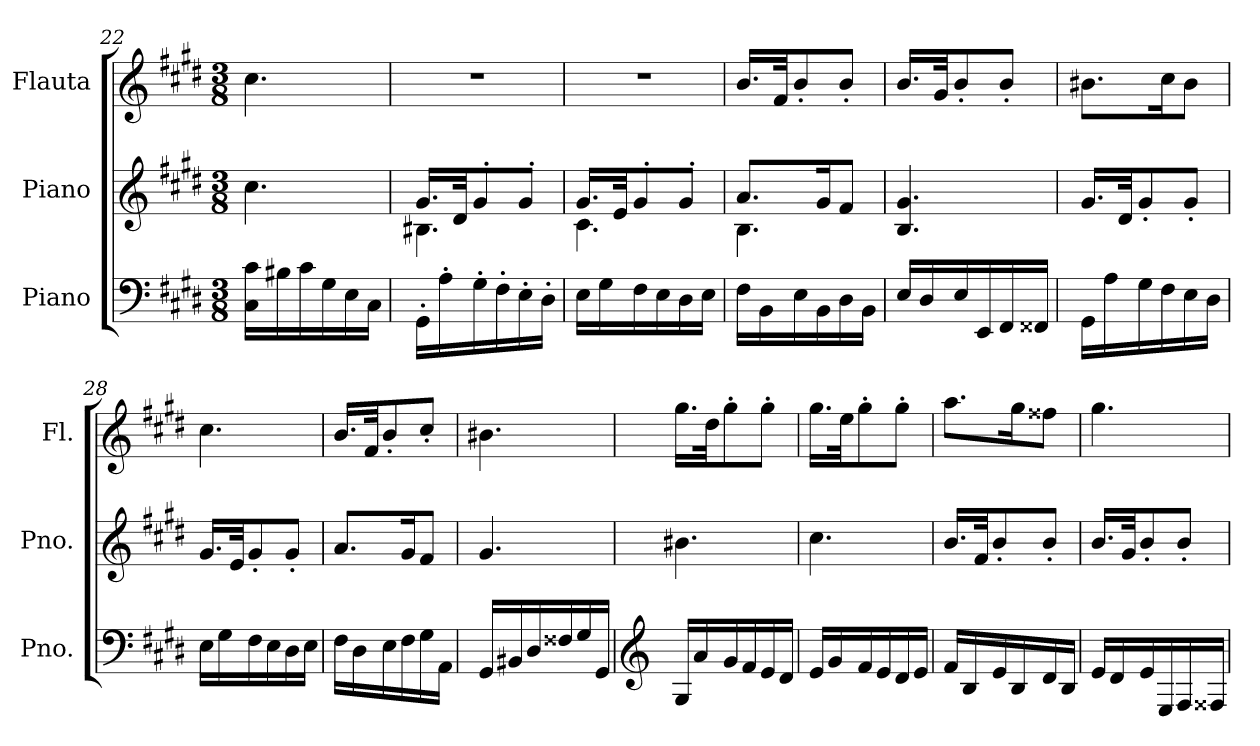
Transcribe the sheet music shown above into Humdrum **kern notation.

**kern	**kern	**kern
*part3	*part2	*part1
*staff3	*staff2	*staff1
*I"Piano	*I"Piano	*I"Flauta
*I'Pno.	*I'Pno.	*I'Fl.
*clefF4	*clefG2	*clefG2
*k[f#c#g#d#]	*k[f#c#g#d#]	*k[f#c#g#d#]
*M3/8	*M3/8	*M3/8
=22	=22	=22
16C#\ 16c#\LL	4.cc#\	4.cc#\
16B#X\	.	.
16c#\	.	.
16G#\	.	.
16E\	.	.
16C#\JJ	.	.
=23	=23	=23
*	*^	*
16GG#'\LL	16.g#/LL	4.B#X\	4.r
16A'\	.	.	.
.	32d#/JK	.	.
16G#'\	8g#'/	.	.
16F#'\	.	.	.
16E'\	8g#'/J	.	.
16D#'\JJ	.	.	.
!!LO:LB:g=z
=24	=24	=24	=24
16E\LL	16.g#/LL	4.c#\	4.r
16G#\	.	.	.
.	32e/JK	.	.
16F#\	8g#'/	.	.
16E\	.	.	.
16D#\	8g#'/J	.	.
16E\JJ	.	.	.
=25	=25	=25	=25
16F#\LL	8.a/L	4.B\	16.b/LL
16BB\	.	.	.
.	.	.	32f#/JK
16E\	.	.	8b'/
16BB\	16g#/K	.	.
16D#\	8f#/J	.	8b'/J
16BB\JJ	.	.	.
*	*v	*v	*
=26	=26	=26
16E/LL	4.B/ 4.g#/	16.b/LL
16D#/	.	.
.	.	32g#/JK
16E/	.	8b'/
16EE/	.	.
16FF#/	.	8b'/J
16FF##X/JJ	.	.
=27	=27	=27
16GG#\LL	16.g#/LL	8.b#X\L
16A\	.	.
.	32d#/JK	.
16G#\	8g#'/	.
16F#\	.	16cc#\K
16E\	8g#'/J	8b#\J
16D#\JJ	.	.
=28	=28	=28
16E\LL	16.g#/LL	4.cc#\
16G#\	.	.
.	32e/JK	.
16F#\	8g#'/	.
16E\	.	.
16D#\	8g#'/J	.
16E\JJ	.	.
=29	=29	=29
16F#\LL	8.a/L	16.b/LL
16D#\	.	.
.	.	32f#/JK
16E\	.	8b'/
16F#\	16g#/K	.
16G#\	8f#/J	8cc#'/J
16AA\JJ	.	.
!!LO:LB:g=z
=30	=30	=30
16GG#/LL	4.g#/	4.b#X\
16BB#X/	.	.
16D#/	.	.
16F##X/	.	.
16G#/	.	.
16GG#/JJ	.	.
=31	=31	=31
*clefG2	*	*
16G#/LL	4.b#X\	16.gg#\LL
16a/	.	.
.	.	32dd#\JK
16g#/	.	8gg#'\
16f#/	.	.
16e/	.	8gg#'\J
16d#/JJ	.	.
=32	=32	=32
16e/LL	4.cc#\	16.gg#\LL
16g#/	.	.
.	.	32ee\JK
16f#/	.	8gg#'\
16e/	.	.
16d#/	.	8gg#'\J
16e/JJ	.	.
=33	=33	=33
16f#/LL	16.b/LL	8.aa\L
16B/	.	.
.	32f#/JK	.
16e/	8b'/	.
16B/	.	16gg#\K
16d#/	8b'/J	8ff##X\J
16B/JJ	.	.
=34	=34	=34
16e/LL	16.b/LL	4.gg#\
16d#/	.	.
.	32g#/JK	.
16e/	8b'/	.
16E/	.	.
16F#/	8b'/J	.
16F##X/JJ	.	.
=	=	=
*-	*-	*-
